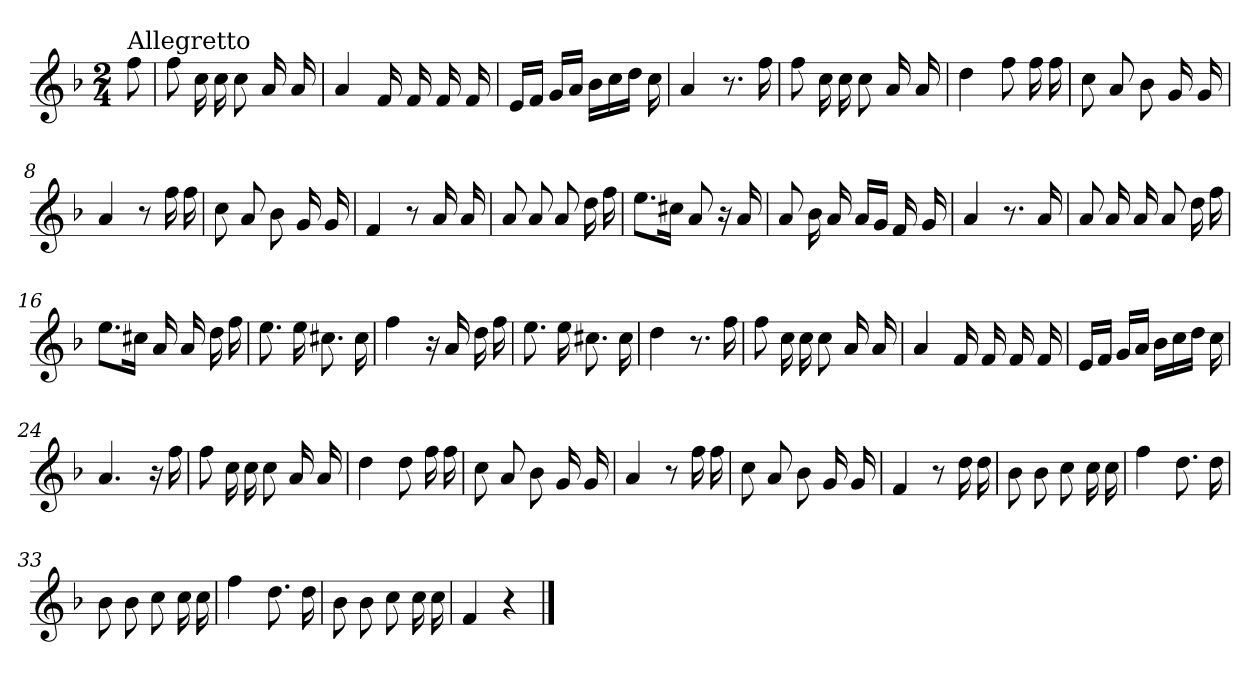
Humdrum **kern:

**kern
*part1
*staff1
*clefG2
*k[b-]
*F:
*M2/4
=
!LO:TX:a:t=Allegretto
8ff\
=1
8ff\
16cc\
16cc\
8cc\
16a/
16a/
=2
4a/
16f/
16f/
16f/
16f/
=3
16e/LL
16f/JJ
16g/LL
16a/JJ
16b-\LL
16cc\
16dd\JJ
16cc\
=4
4a/
8.r
16ff\
=5
8ff\
16cc\
16cc\
8cc\
16a/
16a/
=6
4dd\
8ff\
16ff\
16ff\
!!LO:LB:g=z
=7
8cc\
8a/
8b-\
16g/
16g/
=8
4a/
8r
16ff\
16ff\
=9
8cc\
8a/
8b-\
16g/
16g/
=10
4f/
8r
16a/
16a/
=11
8a/
8a/
8a/
16dd\
16ff\
=12
8.ee\L
16cc#X\Jk
8a/
16r
16a/
=13
8a/
16b-\
16a/
16a/LL
16g/JJ
16f/
16g/
!!LO:LB:g=z
=14
4a/
8.r
16a/
=15
8a/
16a/
16a/
8a/
16dd\
16ff\
=16
8.ee\L
16cc#X\Jk
16a/
16a/
16dd\
16ff\
=17
8.ee\
16ee\
8.cc#X\
16cc#\
=18
4ff\
16r
16a/
16dd\
16ff\
=19
8.ee\
16ee\
8.cc#X\
16cc#\
=20
4dd\
8.r
16ff\
!!LO:LB:g=z
=21
8ff\
16cc\
16cc\
8cc\
16a/
16a/
=22
4a/
16f/
16f/
16f/
16f/
=23
16e/LL
16f/JJ
16g/LL
16a/JJ
16b-\LL
16cc\
16dd\JJ
16cc\
=24
4.a/
16r
16ff\
=25
8ff\
16cc\
16cc\
8cc\
16a/
16a/
=26
4dd\
8dd\
16ff\
16ff\
=27
8cc\
8a/
8b-\
16g/
16g/
!!LO:LB:g=z
=28
4a/
8r
16ff\
16ff\
=29
8cc\
8a/
8b-\
16g/
16g/
=30
4f/
8r
16dd\
16dd\
=31
8b-\
8b-\
8cc\
16cc\
16cc\
=32
4ff\
8.dd\
16dd\
=33
8b-\
8b-\
8cc\
16cc\
16cc\
=34
4ff\
8.dd\
16dd\
=35
8b-\
8b-\
8cc\
16cc\
16cc\
=36
4f/
4r
==
*-
